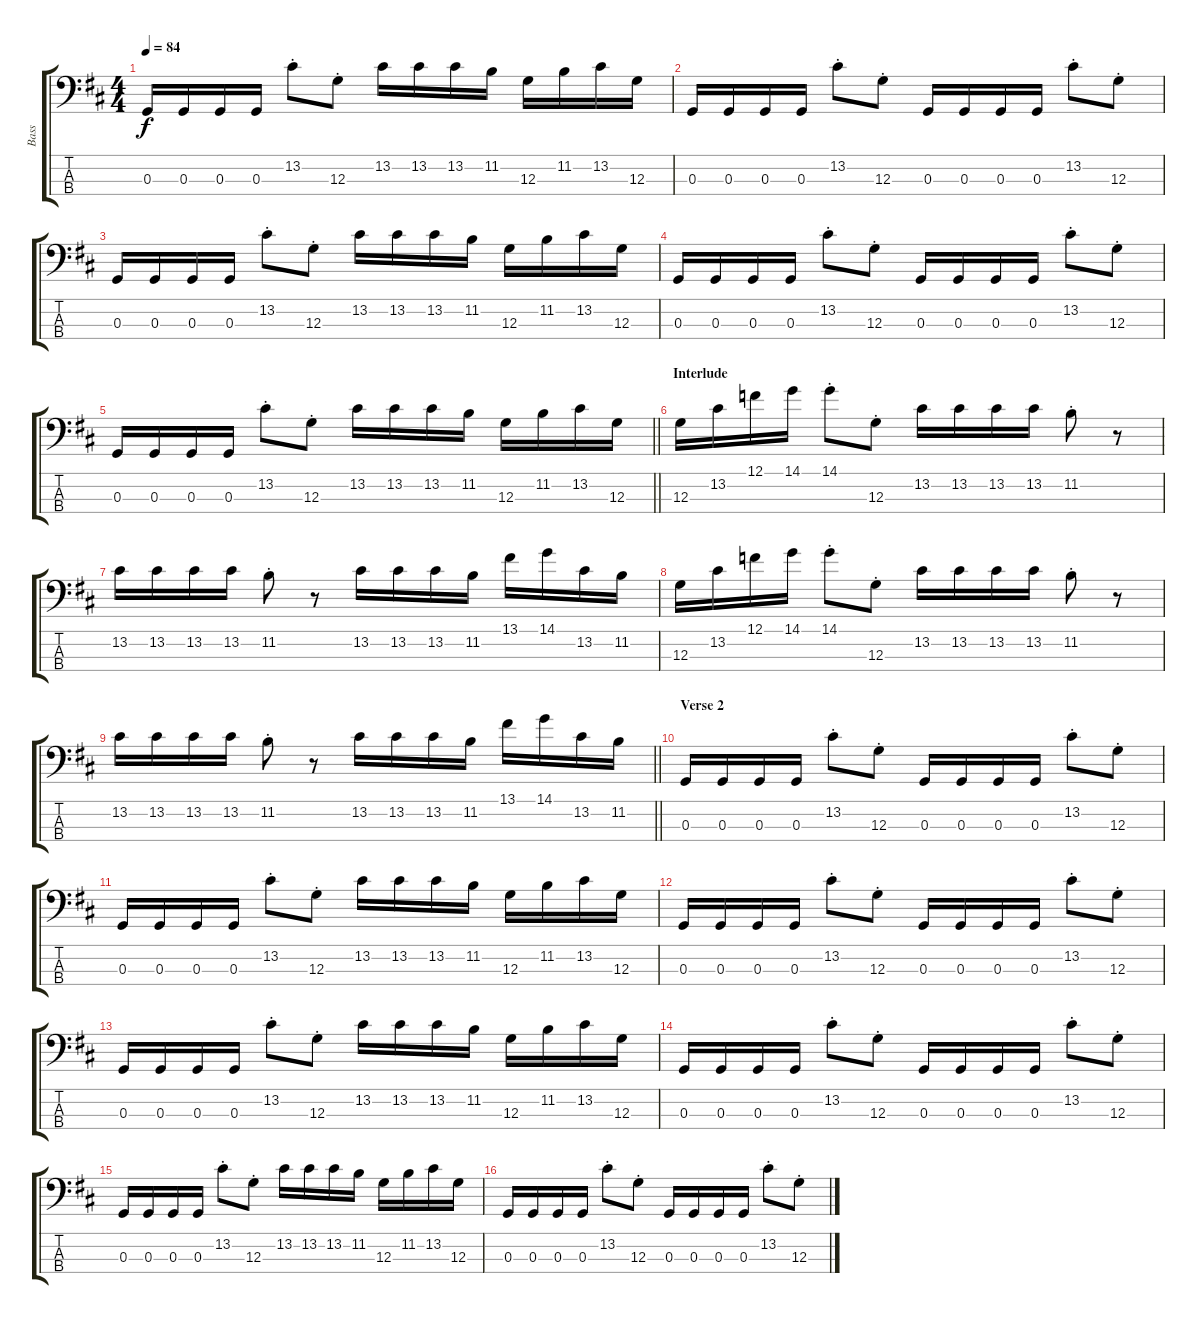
\track ("Bass" "Bass") {instrument electricbassfinger}
\staff {score tabs}
\tuning (F2 C2 G1 D1) {hide}
\ts (4 4)
\tempo 84
\clef f4
\ks d
0.3.16{dy f} 0.3.16 0.3.16 0.3.16 13.2{st}.8 12.3{st}.8 13.2.16 13.2.16 13.2.16 11.2.16 12.3.16 11.2.16 13.2.16 12.3.16 |
0.3.16 0.3.16 0.3.16 0.3.16 13.2{st}.8 12.3{st}.8 0.3.16 0.3.16 0.3.16 0.3.16 13.2{st}.8 12.3{st}.8 |
0.3.16 0.3.16 0.3.16 0.3.16 13.2{st}.8 12.3{st}.8 13.2.16 13.2.16 13.2.16 11.2.16 12.3.16 11.2.16 13.2.16 12.3.16 |
0.3.16 0.3.16 0.3.16 0.3.16 13.2{st}.8 12.3{st}.8 0.3.16 0.3.16 0.3.16 0.3.16 13.2{st}.8 12.3{st}.8 |
\barLineRight lightlight
0.3.16 0.3.16 0.3.16 0.3.16 13.2{st}.8 12.3{st}.8 13.2.16 13.2.16 13.2.16 11.2.16 12.3.16 11.2.16 13.2.16 12.3.16 |
\section ("" "Interlude")
12.3.16 13.2.16 12.1.16 14.1.16 14.1{st}.8 12.3{st}.8 13.2.16 13.2.16 13.2.16 13.2.16 11.2{st}.8 r.8 |
13.2.16 13.2.16 13.2.16 13.2.16 11.2{st}.8 r.8 13.2.16 13.2.16 13.2.16 11.2.16 13.1.16 14.1.16 13.2.16 11.2.16 |
12.3.16 13.2.16 12.1.16 14.1.16 14.1{st}.8 12.3{st}.8 13.2.16 13.2.16 13.2.16 13.2.16 11.2{st}.8 r.8 |
\barLineRight lightlight
13.2.16 13.2.16 13.2.16 13.2.16 11.2{st}.8 r.8 13.2.16 13.2.16 13.2.16 11.2.16 13.1.16 14.1.16 13.2.16 11.2.16 |
\section ("" "Verse 2")
0.3.16 0.3.16 0.3.16 0.3.16 13.2{st}.8 12.3{st}.8 0.3.16 0.3.16 0.3.16 0.3.16 13.2{st}.8 12.3{st}.8 |
0.3.16 0.3.16 0.3.16 0.3.16 13.2{st}.8 12.3{st}.8 13.2.16 13.2.16 13.2.16 11.2.16 12.3.16 11.2.16 13.2.16 12.3.16 |
0.3.16 0.3.16 0.3.16 0.3.16 13.2{st}.8 12.3{st}.8 0.3.16 0.3.16 0.3.16 0.3.16 13.2{st}.8 12.3{st}.8 |
0.3.16 0.3.16 0.3.16 0.3.16 13.2{st}.8 12.3{st}.8 13.2.16 13.2.16 13.2.16 11.2.16 12.3.16 11.2.16 13.2.16 12.3.16 |
0.3.16 0.3.16 0.3.16 0.3.16 13.2{st}.8 12.3{st}.8 0.3.16 0.3.16 0.3.16 0.3.16 13.2{st}.8 12.3{st}.8 |
0.3.16 0.3.16 0.3.16 0.3.16 13.2{st}.8 12.3{st}.8 13.2.16 13.2.16 13.2.16 11.2.16 12.3.16 11.2.16 13.2.16 12.3.16 |
0.3.16 0.3.16 0.3.16 0.3.16 13.2{st}.8 12.3{st}.8 0.3.16 0.3.16 0.3.16 0.3.16 13.2{st}.8 12.3{st}.8
